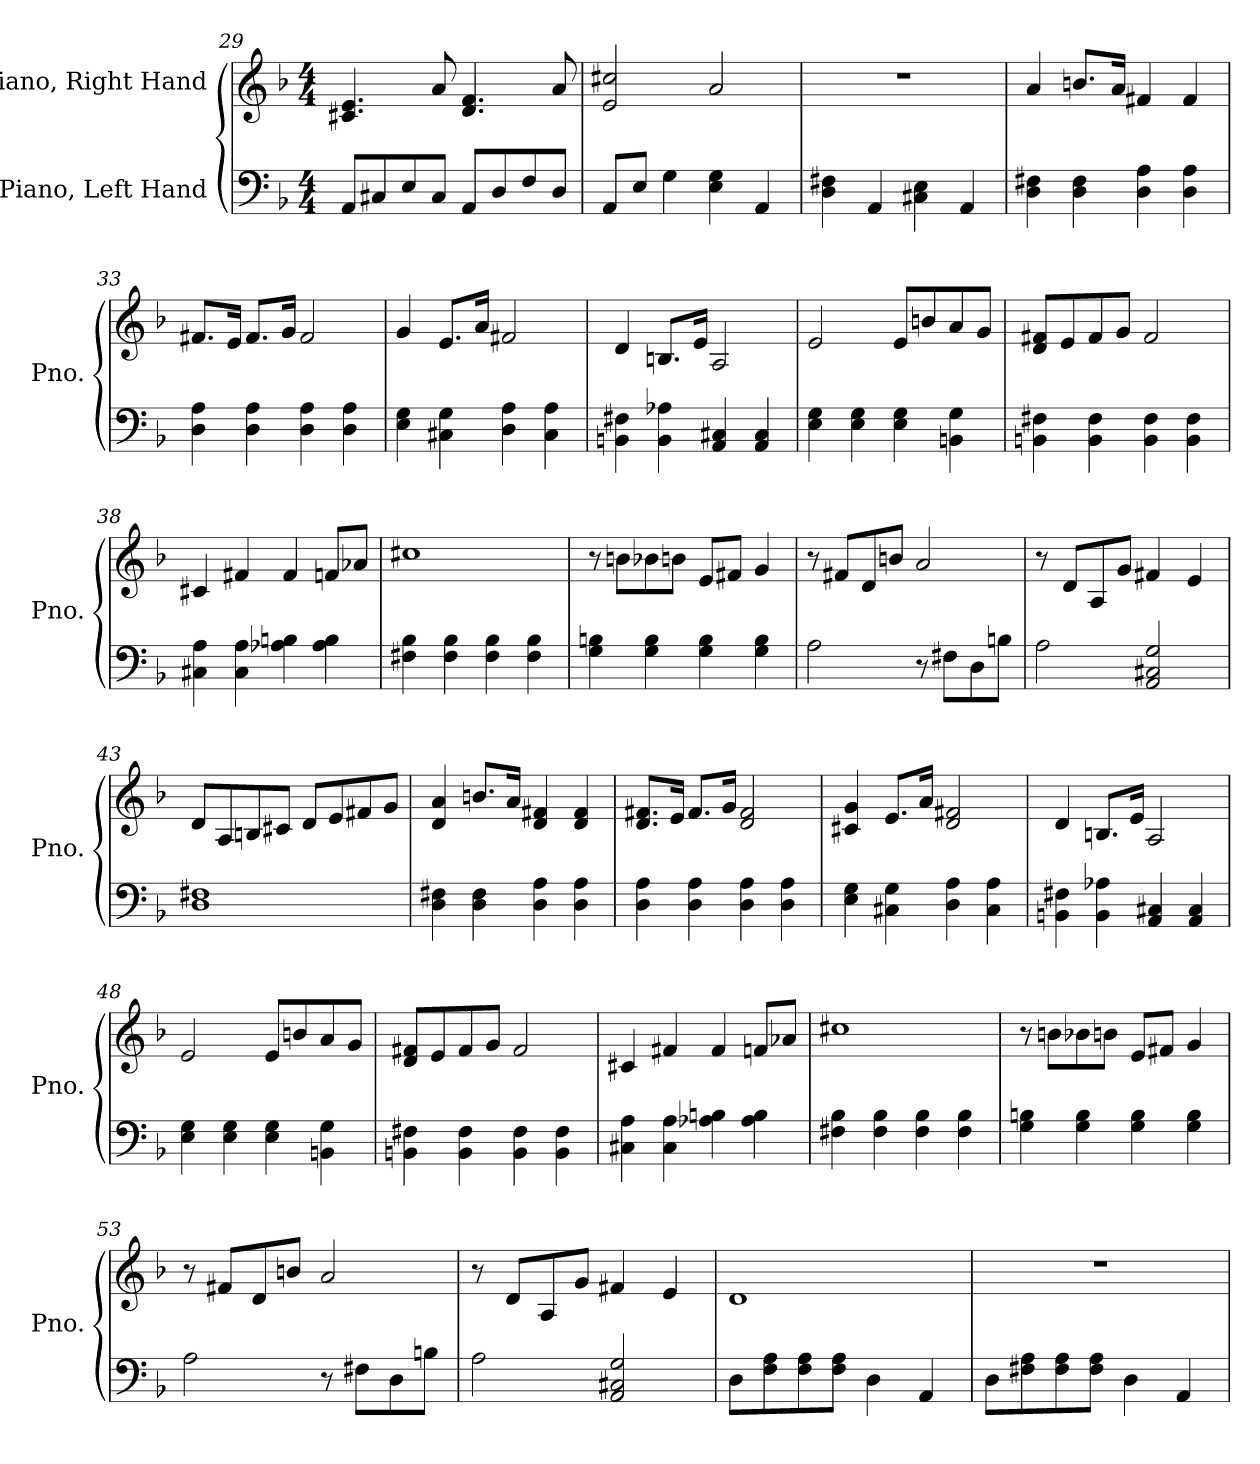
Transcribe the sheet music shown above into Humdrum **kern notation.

**kern	**kern
*part2	*part1
*staff2	*staff1
*I"Piano, Left Hand	*I"Piano, Right Hand
*I'Pno.	*I'Pno.
*clefF4	*clefG2
*k[b-]	*k[b-]
*M4/4	*M4/4
=29	=29
8AA/L	4.c#X/ 4.e/
8C#X/	.
8E/	.
8C#/J	8a/
8AA/L	4.d/ 4.f/
8D/	.
8F/	.
8D/J	8a/
=30	=30
8AA/L	2e/ 2cc#X/
8E/J	.
4G\	.
4E\ 4G\	2a/
4AA/	.
=31	=31
4D\ 4F#X\	1r
4AA/	.
4C#X\ 4E\	.
4AA/	.
=32	=32
4D\ 4F#X\	4a/
4D\ 4F#\	8.bn/L
.	16a/Jk
4D\ 4A\	4f#X/
4D\ 4A\	4f#/
!!LO:LB:g=z
=33	=33
4D\ 4A\	8.f#X/L
.	16e/Jk
4D\ 4A\	8.f#/L
.	16g/Jk
4D\ 4A\	2f#/
4D\ 4A\	.
=34	=34
4E\ 4G\	4g/
4C#X\ 4G\	8.e/L
.	16a/Jk
4D\ 4A\	2f#X/
4C#\ 4A\	.
=35	=35
4BBn\ 4F#X\	4d/
4BB\ 4A-X\	8.Bn/L
.	16e/Jk
4AA/ 4C#X/	2A/
4AA/ 4C#/	.
=36	=36
4E\ 4G\	2e/
4E\ 4G\	.
4E\ 4G\	8e/L
.	8bn/
4BBn\ 4G\	8a/
.	8g/J
=37	=37
4BBn\ 4F#X\	8d/ 8f#X/L
.	8e/
4BB\ 4F#\	8f#/
.	8g/J
4BB\ 4F#\	2f#/
4BB\ 4F#\	.
!!LO:LB:g=z
=38	=38
4C#X\ 4A\	4c#X/
4C#\ 4A\	4f#X/
4A-X\ 4Bn\	4f#/
4A-\ 4B\	8fn/L
.	8a-X/J
=39	=39
4F#X\ 4B-\	1cc#X
4F#\ 4B-\	.
4F#\ 4B-\	.
4F#\ 4B-\	.
=40	=40
4G\ 4Bn\	8r
.	8bn\L
4G\ 4B\	8b-X\
.	8bn\J
4G\ 4B\	8e/L
.	8f#X/J
4G\ 4B\	4g/
=41	=41
2A\	8r
.	8f#X/L
.	8d/
.	8bn/J
8r	2a/
8F#X\L	.
8D\	.
8Bn\J	.
!!LO:LB:g=z
=42	=42
2A\	8r
.	8d/L
.	8A/
.	8g/J
2AA/ 2C#X/ 2G/	4f#X/
.	4e/
=43	=43
1D 1F#X	8d/L
.	8A/
.	8Bn/
.	8c#X/J
.	8d/L
.	8e/
.	8f#X/
.	8g/J
=44	=44
4D\ 4F#X\	4d/ 4a/
4D\ 4F#\	8.bn/L
.	16a/Jk
4D\ 4A\	4d/ 4f#X/
4D\ 4A\	4d/ 4f#/
=45	=45
4D\ 4A\	8.d/ 8.f#X/L
.	16e/Jk
4D\ 4A\	8.f#/L
.	16g/Jk
4D\ 4A\	2d/ 2f#/
4D\ 4A\	.
=46	=46
4E\ 4G\	4c#X/ 4g/
4C#X\ 4G\	8.e/L
.	16a/Jk
4D\ 4A\	2d/ 2f#X/
4C#\ 4A\	.
!!LO:LB:g=z
=47	=47
4BBn\ 4F#X\	4d/
4BB\ 4A-X\	8.Bn/L
.	16e/Jk
4AA/ 4C#X/	2A/
4AA/ 4C#/	.
=48	=48
4E\ 4G\	2e/
4E\ 4G\	.
4E\ 4G\	8e/L
.	8bn/
4BBn\ 4G\	8a/
.	8g/J
=49	=49
4BBn\ 4F#X\	8d/ 8f#X/L
.	8e/
4BB\ 4F#\	8f#/
.	8g/J
4BB\ 4F#\	2f#/
4BB\ 4F#\	.
=50	=50
4C#X\ 4A\	4c#X/
4C#\ 4A\	4f#X/
4A-X\ 4Bn\	4f#/
4A-\ 4B\	8fn/L
.	8a-X/J
=51	=51
4F#X\ 4B-\	1cc#X
4F#\ 4B-\	.
4F#\ 4B-\	.
4F#\ 4B-\	.
!!LO:PB:g=z
=52	=52
4G\ 4Bn\	8r
.	8bn\L
4G\ 4B\	8b-X\
.	8bn\J
4G\ 4B\	8e/L
.	8f#X/J
4G\ 4B\	4g/
=53	=53
2A\	8r
.	8f#X/L
.	8d/
.	8bn/J
8r	2a/
8F#X\L	.
8D\	.
8Bn\J	.
=54	=54
2A\	8r
.	8d/L
.	8A/
.	8g/J
2AA/ 2C#X/ 2G/	4f#X/
.	4e/
=55	=55
8D\L	1d
8F\ 8A\	.
8F\ 8A\	.
8F\ 8A\J	.
4D\	.
4AA/	.
=56	=56
8D\L	1r
8F#X\ 8A\	.
8F#\ 8A\	.
8F#\ 8A\J	.
4D\	.
4AA/	.
=	=
*-	*-
